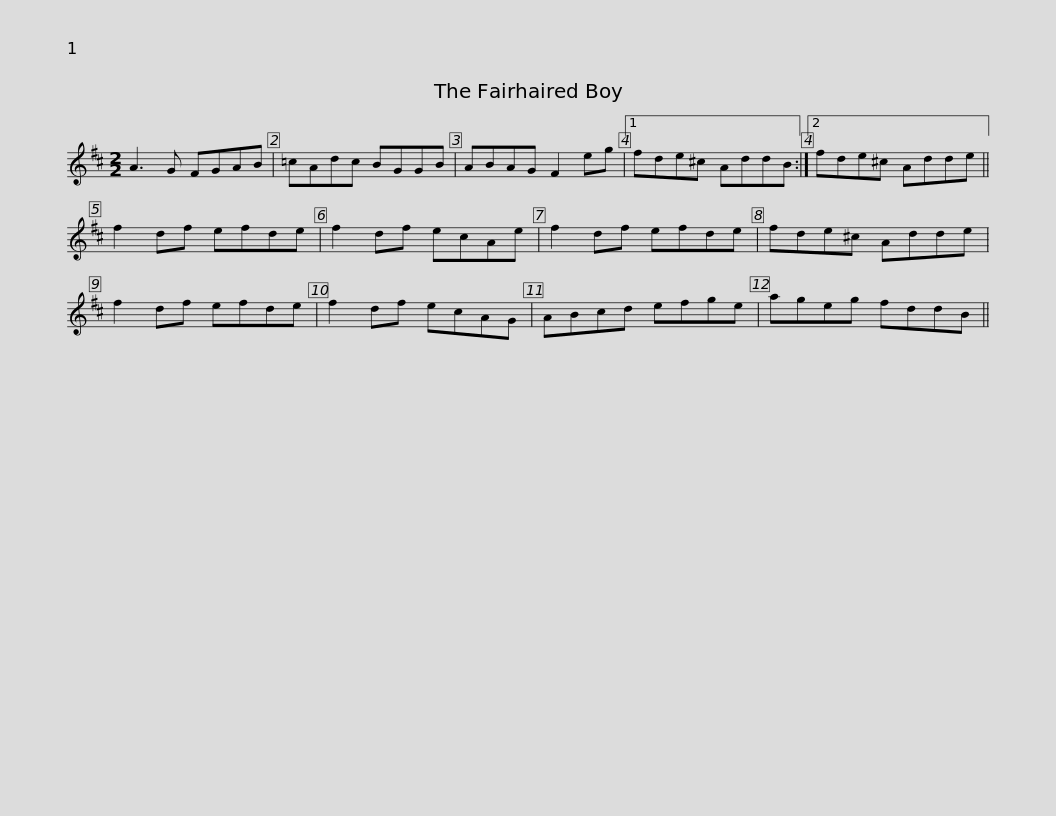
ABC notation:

X:1
L:1/8
M:2/2
I:linebreak $
K:D
V:1 treble
V:1
 A3 G FGAB | =cAdc BGGB | ABAG F2 eg |1 fde^c AddB :|2 fde^c Adde ||$ %5
 f2 df efde | f2 df ecAe | f2 df efde | fde^c Adde | f2 df efde | %10
 f2 df ecAG |$ ABcd efge | ageg fddB || %13
